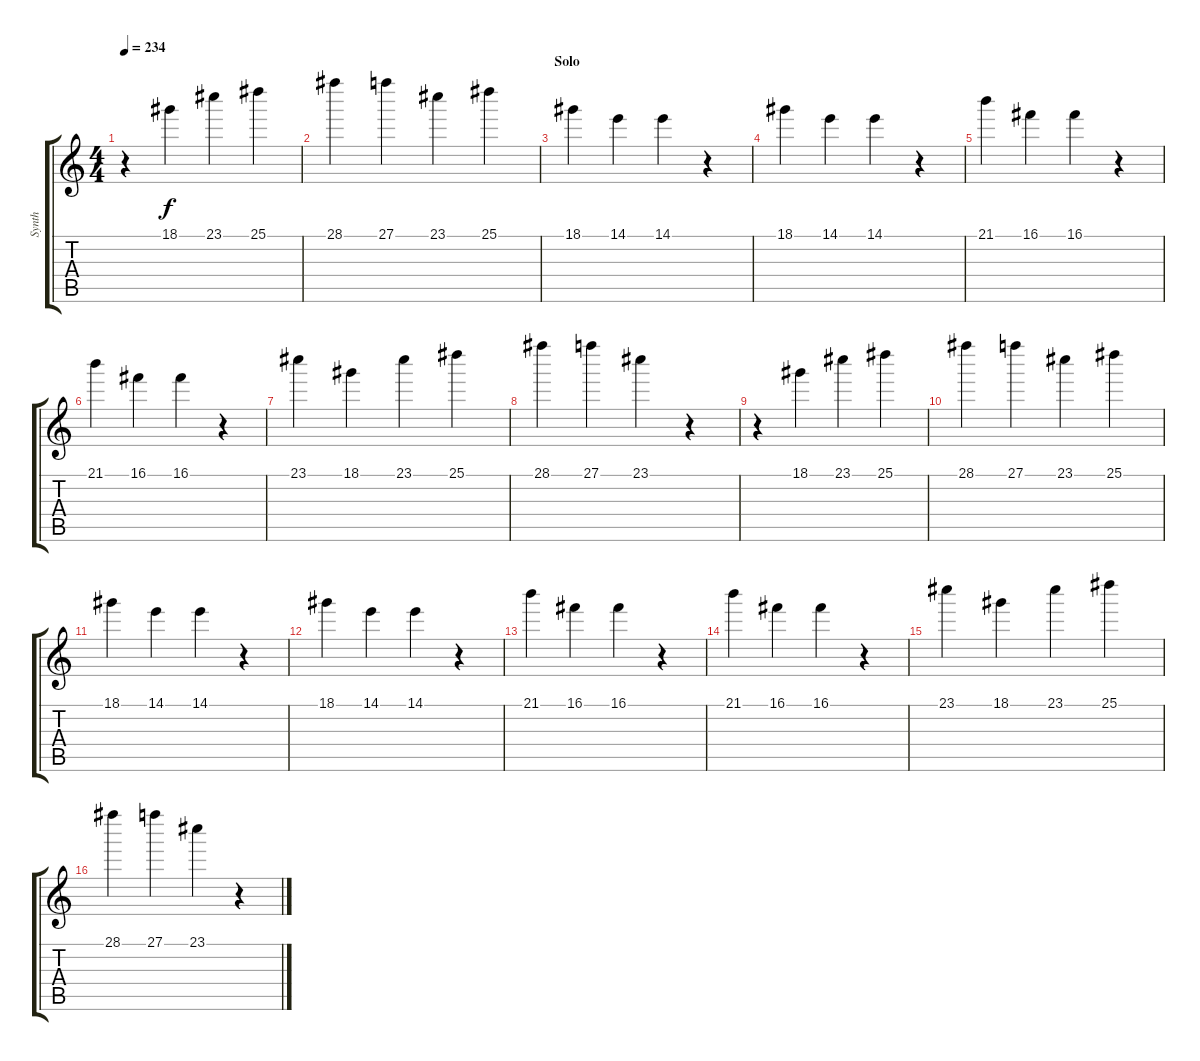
\track ("Synth" "Synth") {instrument electricguitarclean}
\staff {score tabs}
\tuning (D4 A3 F3 C3 G2 C2) {hide}
\ts (4 4)
\tempo 234
\clef g2
\ks aminor
r.4{dy f} 18.1.4 23.1.4 25.1.4 |
28.1.4 27.1.4 23.1.4 25.1.4 |
\section ("" "Solo")
18.1.4 14.1.4 14.1.4 r.4 |
18.1.4 14.1.4 14.1.4 r.4 |
21.1.4 16.1.4 16.1.4 r.4 |
21.1.4 16.1.4 16.1.4 r.4 |
23.1.4 18.1.4 23.1.4 25.1.4 |
28.1.4 27.1.4 23.1.4 r.4 |
r.4 18.1.4 23.1.4 25.1.4 |
28.1.4 27.1.4 23.1.4 25.1.4 |
18.1.4 14.1.4 14.1.4 r.4 |
18.1.4 14.1.4 14.1.4 r.4 |
21.1.4 16.1.4 16.1.4 r.4 |
21.1.4 16.1.4 16.1.4 r.4 |
23.1.4 18.1.4 23.1.4 25.1.4 |
28.1.4 27.1.4 23.1.4 r.4
